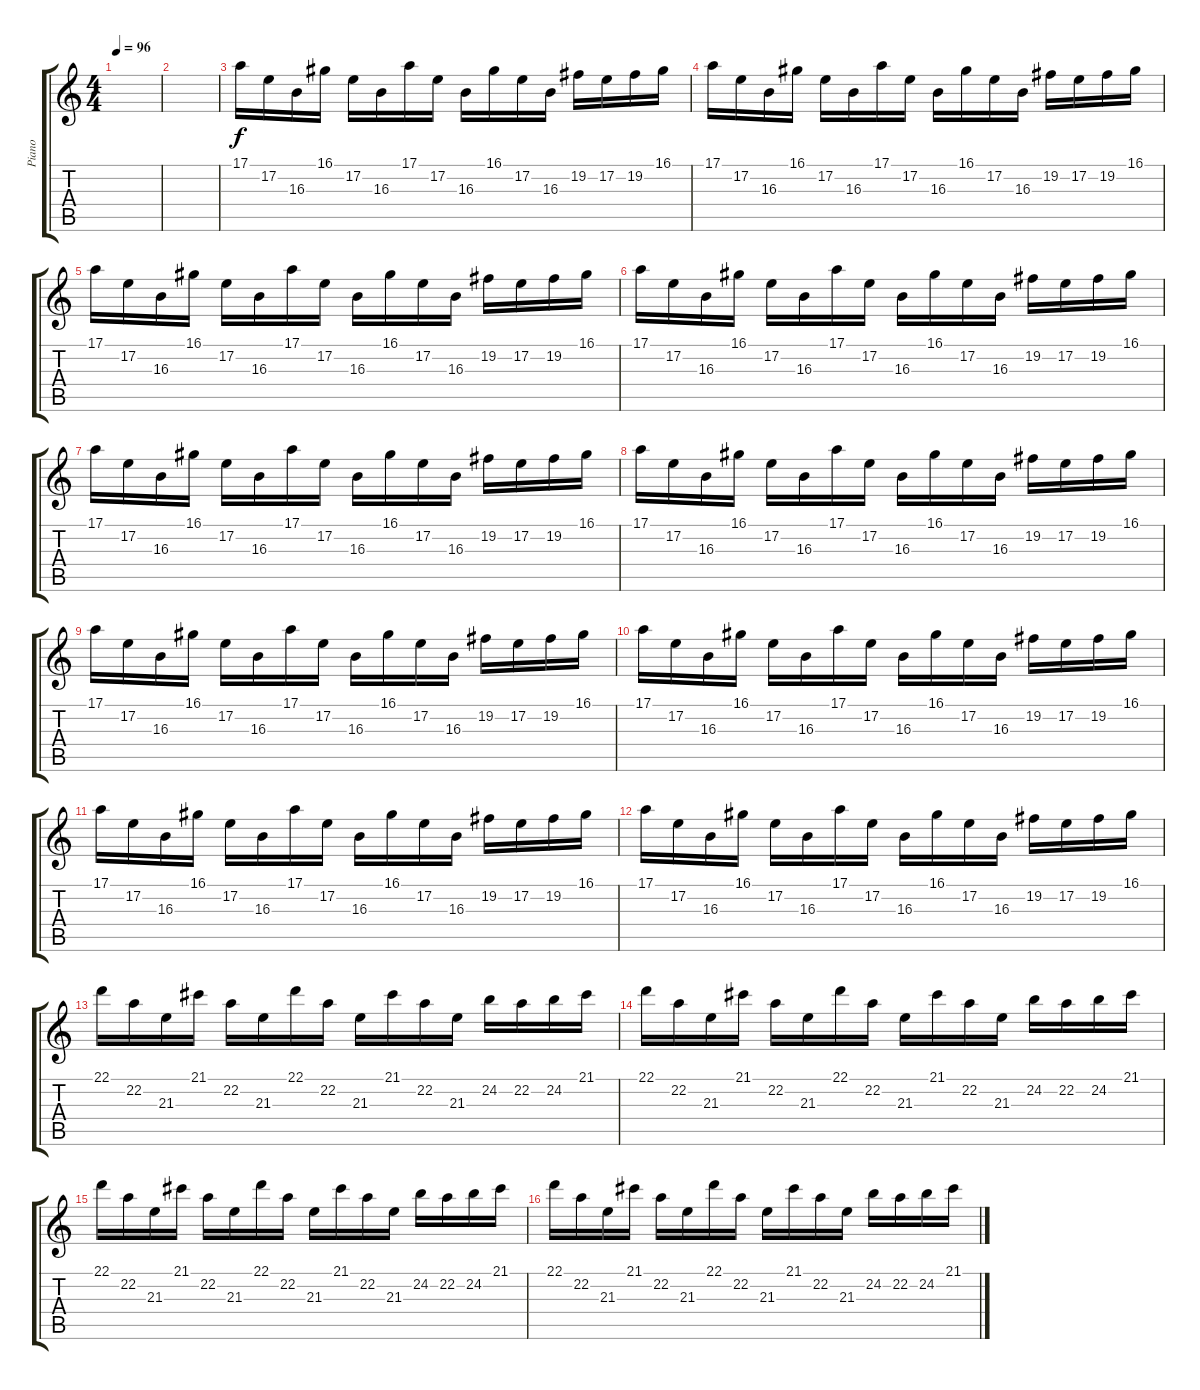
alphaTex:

\track ("Piano" "Piano") {instrument acousticgrandpiano}
\staff {score tabs}
\tuning (E4 B3 G3 D3 A2 E2) {hide}
\ts (4 4)
\tempo 96
\clef g2
\ks c
|
|
17.1.16 17.2.16 16.3.16 16.1.16 17.2.16 16.3.16 17.1.16 17.2.16 16.3.16 16.1.16 17.2.16 16.3.16 19.2.16 17.2.16 19.2.16 16.1.16 |
17.1.16 17.2.16 16.3.16 16.1.16 17.2.16 16.3.16 17.1.16 17.2.16 16.3.16 16.1.16 17.2.16 16.3.16 19.2.16 17.2.16 19.2.16 16.1.16 |
17.1.16 17.2.16 16.3.16 16.1.16 17.2.16 16.3.16 17.1.16 17.2.16 16.3.16 16.1.16 17.2.16 16.3.16 19.2.16 17.2.16 19.2.16 16.1.16 |
17.1.16 17.2.16 16.3.16 16.1.16 17.2.16 16.3.16 17.1.16 17.2.16 16.3.16 16.1.16 17.2.16 16.3.16 19.2.16 17.2.16 19.2.16 16.1.16 |
17.1.16 17.2.16 16.3.16 16.1.16 17.2.16 16.3.16 17.1.16 17.2.16 16.3.16 16.1.16 17.2.16 16.3.16 19.2.16 17.2.16 19.2.16 16.1.16 |
17.1.16 17.2.16 16.3.16 16.1.16 17.2.16 16.3.16 17.1.16 17.2.16 16.3.16 16.1.16 17.2.16 16.3.16 19.2.16 17.2.16 19.2.16 16.1.16 |
17.1.16 17.2.16 16.3.16 16.1.16 17.2.16 16.3.16 17.1.16 17.2.16 16.3.16 16.1.16 17.2.16 16.3.16 19.2.16 17.2.16 19.2.16 16.1.16 |
17.1.16 17.2.16 16.3.16 16.1.16 17.2.16 16.3.16 17.1.16 17.2.16 16.3.16 16.1.16 17.2.16 16.3.16 19.2.16 17.2.16 19.2.16 16.1.16 |
17.1.16 17.2.16 16.3.16 16.1.16 17.2.16 16.3.16 17.1.16 17.2.16 16.3.16 16.1.16 17.2.16 16.3.16 19.2.16 17.2.16 19.2.16 16.1.16 |
17.1.16 17.2.16 16.3.16 16.1.16 17.2.16 16.3.16 17.1.16 17.2.16 16.3.16 16.1.16 17.2.16 16.3.16 19.2.16 17.2.16 19.2.16 16.1.16 |
22.1.16 22.2.16 21.3.16 21.1.16 22.2.16 21.3.16 22.1.16 22.2.16 21.3.16 21.1.16 22.2.16 21.3.16 24.2.16 22.2.16 24.2.16 21.1.16 |
22.1.16 22.2.16 21.3.16 21.1.16 22.2.16 21.3.16 22.1.16 22.2.16 21.3.16 21.1.16 22.2.16 21.3.16 24.2.16 22.2.16 24.2.16 21.1.16 |
22.1.16 22.2.16 21.3.16 21.1.16 22.2.16 21.3.16 22.1.16 22.2.16 21.3.16 21.1.16 22.2.16 21.3.16 24.2.16 22.2.16 24.2.16 21.1.16 |
22.1.16 22.2.16 21.3.16 21.1.16 22.2.16 21.3.16 22.1.16 22.2.16 21.3.16 21.1.16 22.2.16 21.3.16 24.2.16 22.2.16 24.2.16 21.1.16
